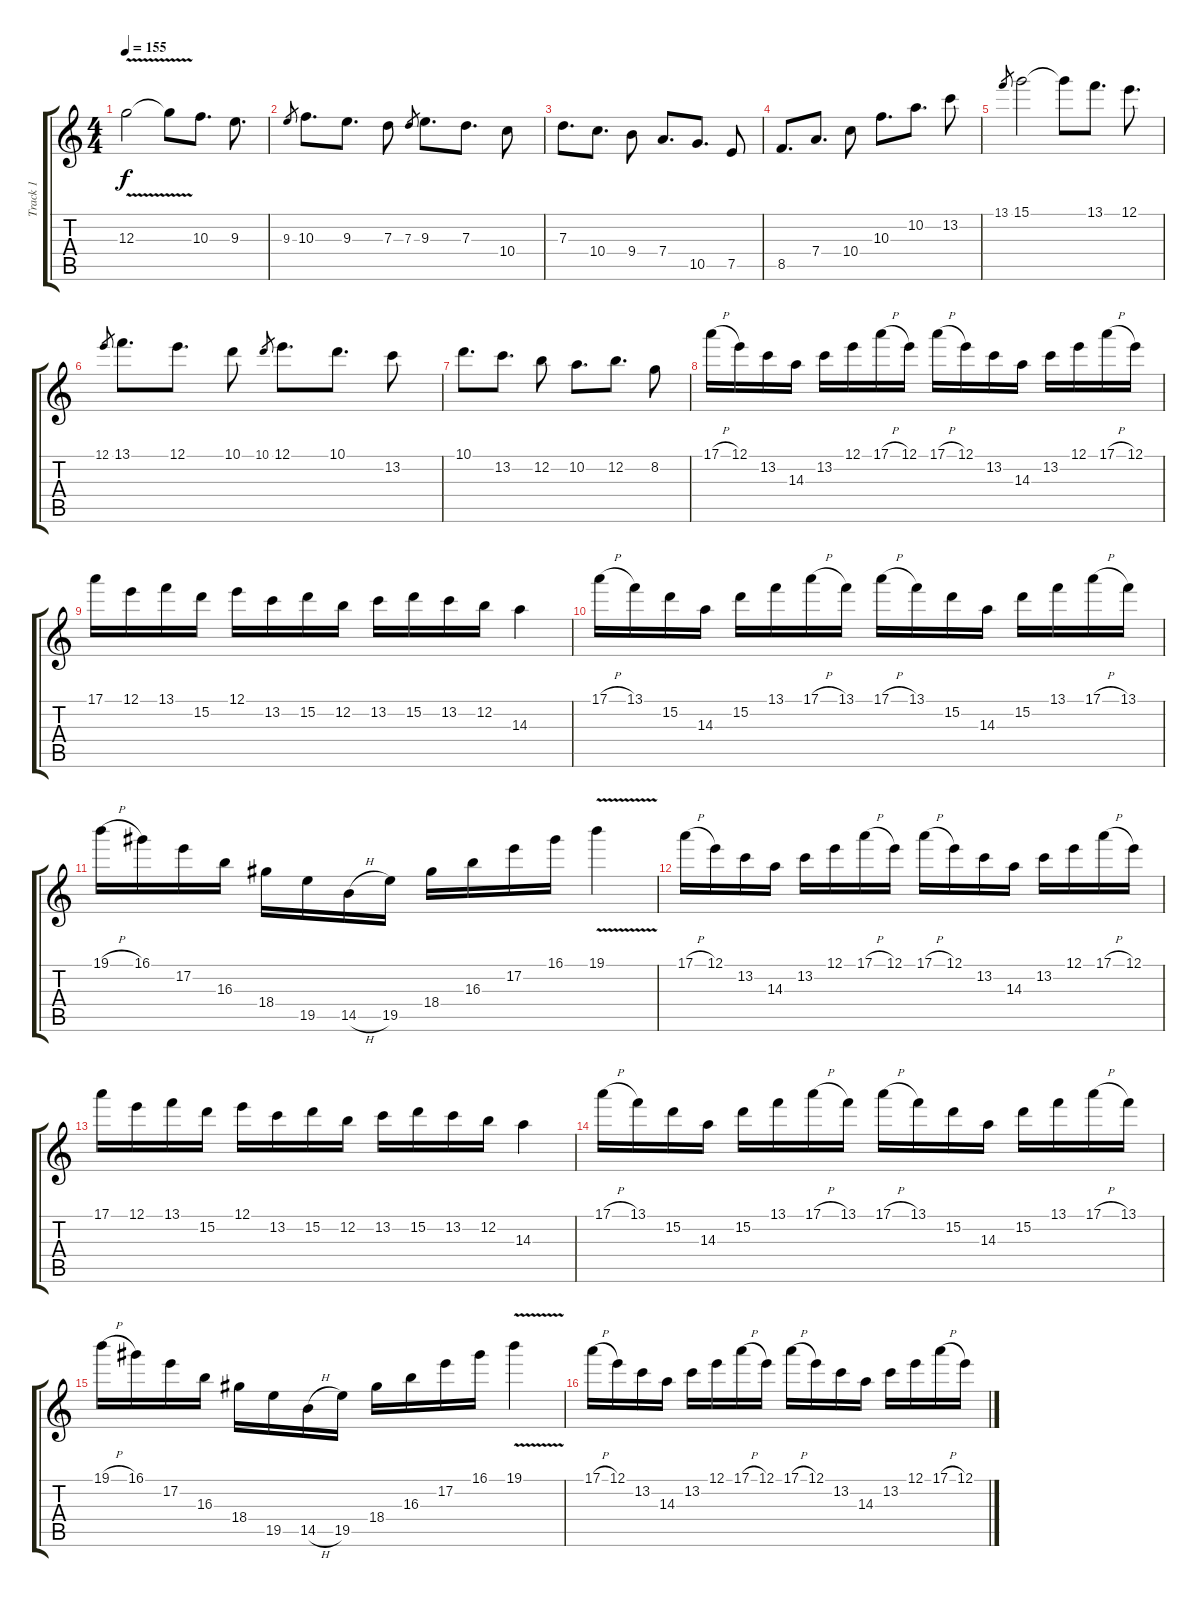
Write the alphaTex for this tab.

\track ("Track 1" "Track 1") {instrument overdrivenguitar}
\staff {score tabs}
\tuning (E4 B3 G3 D3 A2 E2) {hide}
\ts (4 4)
\tempo 155
\clef g2
\ks c
12.3{v}.2{dy f} 12.3{t}.8 10.3.8{d} 9.3.8{d} |
9.3.8{gr} 10.3.8{d} 9.3.8{d} 7.3.8 7.3.8{gr} 9.3.8{d} 7.3.8{d} 10.4.8 |
7.3.8{d} 10.4.8{d} 9.4.8 7.4.8{d} 10.5.8{d} 7.5.8 |
8.5.8{d} 7.4.8{d} 10.4.8 10.3.8{d} 10.2.8{d} 13.2.8 |
13.1.8{gr} 15.1.2 15.1{t}.8 13.1.8{d} 12.1.8{d} |
12.1.8{gr} 13.1.8{d} 12.1.8{d} 10.1.8 10.1.8{gr} 12.1.8{d} 10.1.8{d} 13.2.8 |
10.1.8{d} 13.2.8{d} 12.2.8 10.2.8{d} 12.2.8{d} 8.2.8 |
17.1{h}.16{volume 14 balance 8} 12.1.16 13.2.16 14.3.16 13.2.16 12.1.16 17.1{h}.16 12.1.16 17.1{h}.16 12.1.16 13.2.16 14.3.16 13.2.16 12.1.16 17.1{h}.16 12.1.16 |
17.1.16 12.1.16 13.1.16 15.2.16 12.1.16 13.2.16 15.2.16 12.2.16 13.2.16 15.2.16 13.2.16 12.2.16 14.3.4 |
17.1{h}.16 13.1.16 15.2.16 14.3.16 15.2.16 13.1.16 17.1{h}.16 13.1.16 17.1{h}.16 13.1.16 15.2.16 14.3.16 15.2.16 13.1.16 17.1{h}.16 13.1.16 |
19.1{h}.16 16.1.16 17.2.16 16.3.16 18.4.16 19.5.16 14.5{h}.16 19.5.16 18.4.16 16.3.16 17.2.16 16.1.16 19.1{v}.4 |
17.1{h}.16 12.1.16 13.2.16 14.3.16 13.2.16 12.1.16 17.1{h}.16 12.1.16 17.1{h}.16 12.1.16 13.2.16 14.3.16 13.2.16 12.1.16 17.1{h}.16 12.1.16 |
17.1.16 12.1.16 13.1.16 15.2.16 12.1.16 13.2.16 15.2.16 12.2.16 13.2.16 15.2.16 13.2.16 12.2.16 14.3.4 |
17.1{h}.16 13.1.16 15.2.16 14.3.16 15.2.16 13.1.16 17.1{h}.16 13.1.16 17.1{h}.16 13.1.16 15.2.16 14.3.16 15.2.16 13.1.16 17.1{h}.16 13.1.16 |
19.1{h}.16 16.1.16 17.2.16 16.3.16 18.4.16 19.5.16 14.5{h}.16 19.5.16 18.4.16 16.3.16 17.2.16 16.1.16 19.1{v}.4 |
17.1{h}.16 12.1.16 13.2.16 14.3.16 13.2.16 12.1.16 17.1{h}.16 12.1.16 17.1{h}.16 12.1.16 13.2.16 14.3.16 13.2.16 12.1.16 17.1{h}.16 12.1.16
